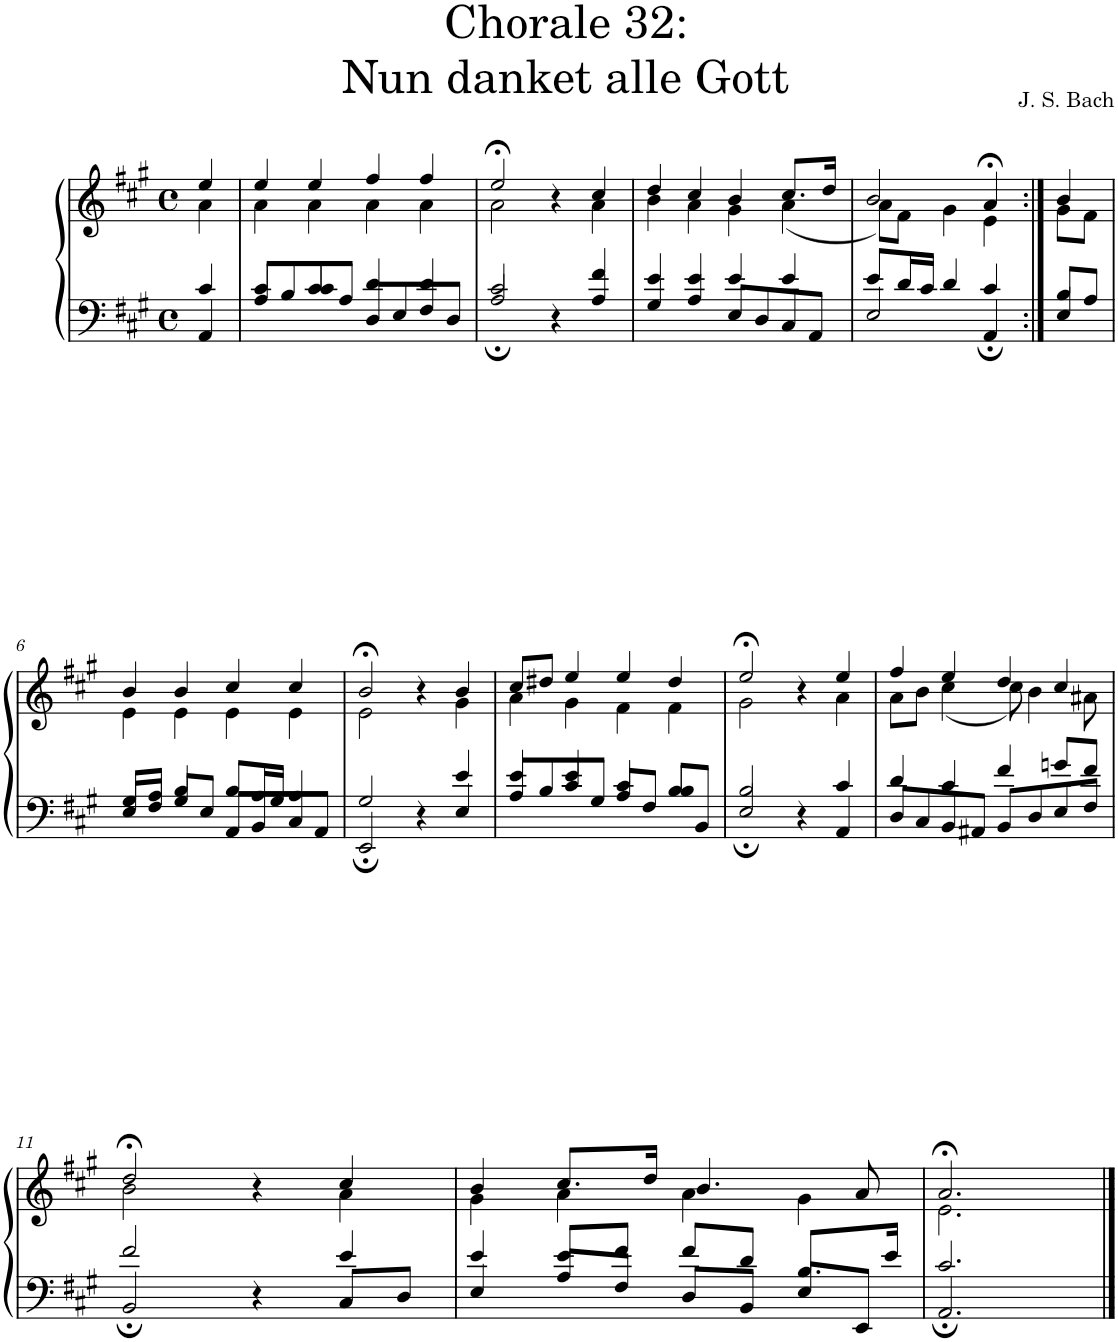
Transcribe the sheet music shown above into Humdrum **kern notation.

**kern	**kern
*part1	*part1
*staff2	*staff1
*I"S,A	*
*clefF4	*clefG2
*k[f#c#g#]	*k[f#c#g#]
*M4/4	*M4/4
*met(c)	*met(c)
=	=
*^	*^
4c#/	4AA/	4ee/	4a\
=1	=1	=1	=1
4c#/	8A/L	4ee/	4a\
.	8B/	.	.
4c#/	8c#/	4ee/	4a\
.	8A/J	.	.
4d/	8D/L	4ff#/	4a\
.	8E/	.	.
4d/	8F#/	4ff#/	4a\
.	8D/J	.	.
=2	=2	=2	=2
*	*^	*	*^
2c#/	2ryy	2A;/	2ee;</	2a\	2ryy
4r	4ryy	4ryy	4r	4ryy	4ryy
4f#/	4ryy	4A/	4cc#/	4a\	4ryy
*	*v	*v	*	*	*
*	*	*	*v	*v
=3	=3	=3	=3
4e/	4G#/	4dd/	4b\
4e/	4A/	4cc#/	4a\
4e/	8E/L	4b/	4g#\
.	8D/	.	.
4e/	8C#/	8.cc#/L	(<4a\
.	8AA/J	.	.
.	.	16dd/Jk	.
=494	=494	=494	=494
8e/L	2E/	2b/	8a\L)
16d/L	.	.	8f#\J
16c#/JJ	.	.	.
4d/	.	.	4g#\
4c#/	4AA;/	4a;</	4e\
=495:|!	=495:|!	=495:|!	=495:|!
8B/L	4E/	4b/	8g#\L
8A/J	.	.	8f#\J
!!LO:LB:g=z	!!
=6	=6	=6	=6
8G#/L	8E/L	4b/	4e\
8A/J	8F#/J	.	.
4B/	8G#/L	4b/	4e\
.	8E/J	.	.
8B/L	8AA/L	4cc#/	4e\
16A/L	8BB/	.	.
16G#/JJ	.	.	.
4A/	8C#/	4cc#/	4e\
.	8AA/J	.	.
=7	=7	=7	=7
*	*^	*	*^
2G#/	2ryy	2EE;/	2b;</	2e\	2ryy
4r	4ryy	4ryy	4r	4ryy	4ryy
4e/	4ryy	4E/	4b/	4g#\	4ryy
*	*v	*v	*	*	*
*	*	*	*v	*v
=8	=8	=8	=8
4e/	8A/L	8cc#/L	4a\
.	8B/	8dd#X/J	.
4e/	8c#/	4ee/	4g#\
.	8G#/J	.	.
4c#/	8A/L	4ee/	4f#\
.	8F#/J	.	.
4B/	8B/L	4dd#/	4f#\
.	8BB/J	.	.
=9	=9	=9	=9
*	*^	*	*^
2B/	2ryy	2E;/	2ee;</	2g#\	2ryy
4r	4ryy	4ryy	4r	4ryy	4ryy
4c#/	4ryy	4AA/	4ee/	4a\	4ryy
*	*v	*v	*	*	*
*	*	*	*v	*v
=10	=10	=10	=10
4d/	8D/L	4ff#/	8a\L
.	8C#/	.	8b\J
4c#/	8BB/	4ee/	(<4cc#\
.	8AA#X/J	.	.
4f#/	8BB/L	4dd/	8cc#\)
.	8D/	.	4b\
8gn/L	8E/	4cc#/	.
8f#/J	8F#/J	.	8a#X\
!!LO:LB:g=z
=11	=11	=11	=11
*	*^	*	*^
2f#/	2ryy	2BB;/	2dd;</	2b\	2ryy
4r	4ryy	4ryy	4r	4ryy	4ryy
4e/	4ryy	8C#/L	4cc#/	4a\	4ryy
.	.	8D/J	.	.	.
*	*v	*v	*	*	*
*	*	*	*v	*v
=12	=12	=12	=12
4e/	4E/	4b/	4g#\
8e/L	8A/L	8.cc#/L	4a\
8f#/J	8F#/J	.	.
.	.	16dd/Jk	.
8f#/L	8D/L	4.b/	4a\
8d/J	8BB/J	.	.
8.B/L	8E/L	.	4g#\
.	8EE/J	8a/	.
16e/Jk	.	.	.
=13	=13	=13	=13
2.c#/	2.AA;/	2.a;</	2.e\
*v	*v	*	*
*	*v	*v
==	==
*-	*-
